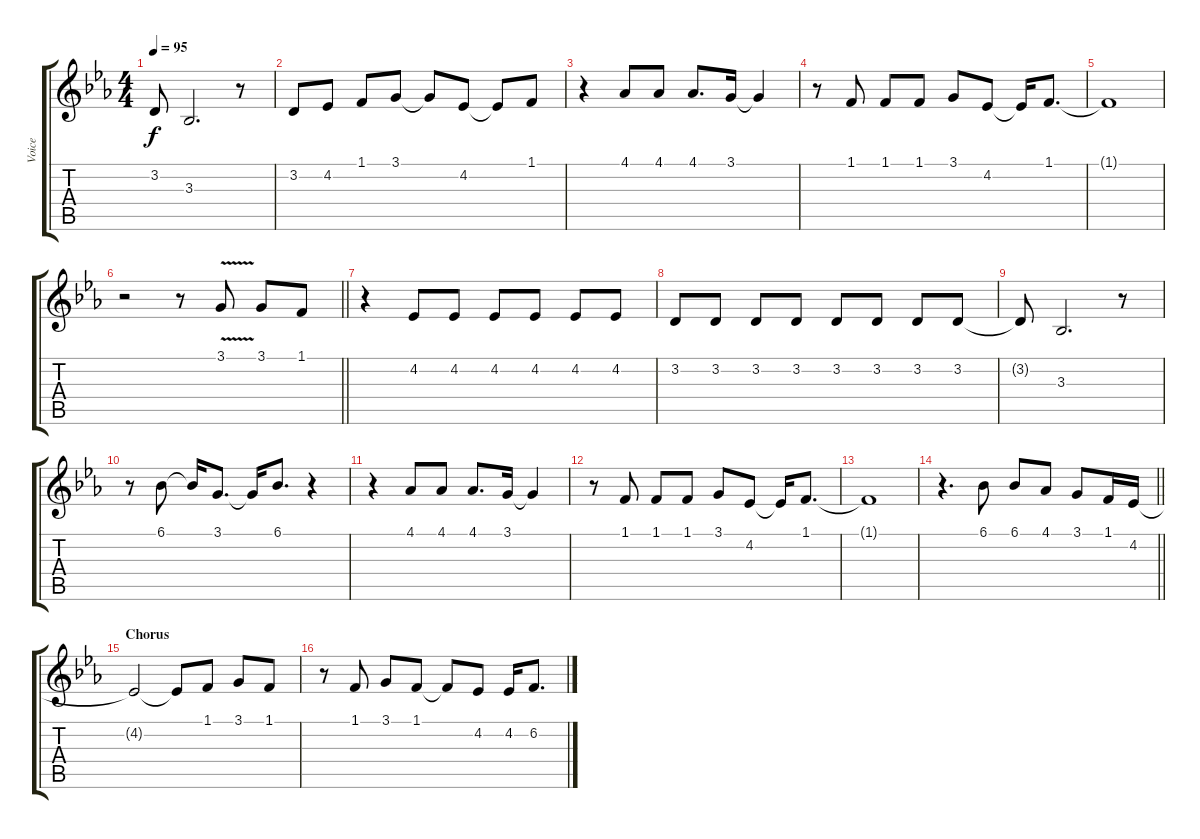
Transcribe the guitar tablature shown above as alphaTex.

\track ("Voice" "Voice") {instrument fx5brightness}
\staff {score tabs}
\tuning (E4 B3 G3 D3 A2 E2) {hide}
\ts (4 4)
\tempo 95
\clef g2
\ks eb
3.2{t}.8{dy f} 3.3.2{d} r.8 |
3.2.8 4.2.8 1.1.8 3.1.8 3.1{t}.8 4.2.8 4.2{t}.8 1.1.8 |
r.4 4.1.8 4.1.8 4.1.8{d} 3.1.16 3.1{t}.4 |
r.8 1.1.8 1.1.8 1.1.8 3.1.8 4.2.8 4.2{t}.16 1.1.8{d} |
1.1{t}.1 |
\barLineRight lightlight
r.2 r.8 3.1{v}.8 3.1.8 1.1.8 |
\section ("" "")
r.4 4.2.8 4.2.8 4.2.8 4.2.8 4.2.8 4.2.8 |
3.2.8 3.2.8 3.2.8 3.2.8 3.2.8 3.2.8 3.2.8 3.2.8 |
3.2{t}.8 3.3.2{d} r.8 |
r.8 6.1.8 6.1{t}.16 3.1.8{d} 3.1{t}.16 6.1.8{d} r.4 |
r.4 4.1.8 4.1.8 4.1.8{d} 3.1.16 3.1{t}.4 |
r.8 1.1.8 1.1.8 1.1.8 3.1.8 4.2.8 4.2{t}.16 1.1.8{d} |
1.1{t}.1 |
\barLineRight lightlight
r.4{d} 6.1.8 6.1.8 4.1.8 3.1.8 1.1.16 4.2.16 |
\section ("" "Chorus")
4.2{t}.2 4.2{t}.8 1.1.8 3.1.8 1.1.8 |
r.8 1.1.8 3.1.8 1.1.8 1.1{t}.8 4.2.8 4.2.16 6.2.8{d}
